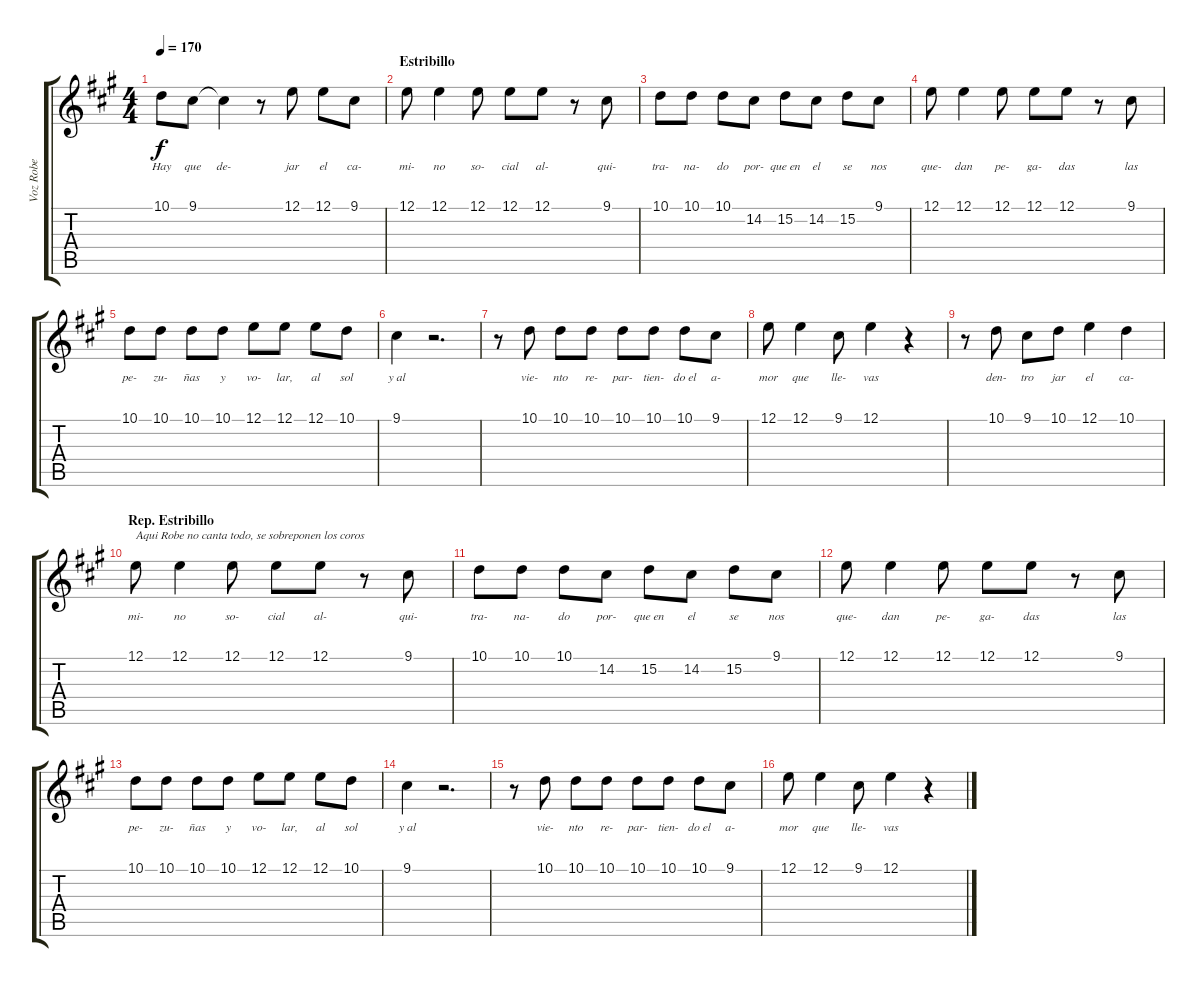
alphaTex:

\track ("Voz Robe" "Voz Robe") {instrument recorder}
\staff {score tabs}
\tuning (E4 B3 G3 D3 A2 E2) {hide}
\ts (4 4)
\tempo 170
\clef g2
\ks a
10.1.8{lyrics (0 "Hay") lyrics (1 "") lyrics (2 "") lyrics (3 "") lyrics (4 "") dy f} 9.1.8{lyrics (0 "que") lyrics (1 "") lyrics (2 "") lyrics (3 "") lyrics (4 "")} 9.1{t}.4{lyrics (0 "de-") lyrics (1 "") lyrics (2 "") lyrics (3 "") lyrics (4 "")} r.8 12.1.8{lyrics (0 "jar") lyrics (1 "") lyrics (2 "") lyrics (3 "") lyrics (4 "")} 12.1.8{lyrics (0 "el") lyrics (1 "") lyrics (2 "") lyrics (3 "") lyrics (4 "")} 9.1.8{lyrics (0 "ca-") lyrics (1 "") lyrics (2 "") lyrics (3 "") lyrics (4 "")} |
\section ("" "Estribillo")
12.1.8{lyrics (0 "mi-") lyrics (1 "") lyrics (2 "") lyrics (3 "") lyrics (4 "")} 12.1.4{lyrics (0 "no") lyrics (1 "") lyrics (2 "") lyrics (3 "") lyrics (4 "")} 12.1.8{lyrics (0 "so-") lyrics (1 "") lyrics (2 "") lyrics (3 "") lyrics (4 "")} 12.1.8{lyrics (0 "cial") lyrics (1 "") lyrics (2 "") lyrics (3 "") lyrics (4 "")} 12.1.8{lyrics (0 "al-") lyrics (1 "") lyrics (2 "") lyrics (3 "") lyrics (4 "")} r.8 9.1.8{lyrics (0 "qui-") lyrics (1 "") lyrics (2 "") lyrics (3 "") lyrics (4 "")} |
10.1.8{lyrics (0 "tra-") lyrics (1 "") lyrics (2 "") lyrics (3 "") lyrics (4 "")} 10.1.8{lyrics (0 "na-") lyrics (1 "") lyrics (2 "") lyrics (3 "") lyrics (4 "")} 10.1.8{lyrics (0 "do") lyrics (1 "") lyrics (2 "") lyrics (3 "") lyrics (4 "")} 14.2.8{lyrics (0 "por-") lyrics (1 "") lyrics (2 "") lyrics (3 "") lyrics (4 "")} 15.2.8{lyrics (0 "que en") lyrics (1 "") lyrics (2 "") lyrics (3 "") lyrics (4 "")} 14.2.8{lyrics (0 "el") lyrics (1 "") lyrics (2 "") lyrics (3 "") lyrics (4 "")} 15.2.8{lyrics (0 "se") lyrics (1 "") lyrics (2 "") lyrics (3 "") lyrics (4 "")} 9.1.8{lyrics (0 "nos") lyrics (1 "") lyrics (2 "") lyrics (3 "") lyrics (4 "")} |
12.1.8{lyrics (0 "que-") lyrics (1 "") lyrics (2 "") lyrics (3 "") lyrics (4 "")} 12.1.4{lyrics (0 "dan") lyrics (1 "") lyrics (2 "") lyrics (3 "") lyrics (4 "")} 12.1.8{lyrics (0 "pe-") lyrics (1 "") lyrics (2 "") lyrics (3 "") lyrics (4 "")} 12.1.8{lyrics (0 "ga-") lyrics (1 "") lyrics (2 "") lyrics (3 "") lyrics (4 "")} 12.1.8{lyrics (0 "das") lyrics (1 "") lyrics (2 "") lyrics (3 "") lyrics (4 "")} r.8 9.1.8{lyrics (0 "las") lyrics (1 "") lyrics (2 "") lyrics (3 "") lyrics (4 "")} |
10.1.8{lyrics (0 "pe-") lyrics (1 "") lyrics (2 "") lyrics (3 "") lyrics (4 "")} 10.1.8{lyrics (0 "zu-") lyrics (1 "") lyrics (2 "") lyrics (3 "") lyrics (4 "")} 10.1.8{lyrics (0 "ñas") lyrics (1 "") lyrics (2 "") lyrics (3 "") lyrics (4 "")} 10.1.8{lyrics (0 "y") lyrics (1 "") lyrics (2 "") lyrics (3 "") lyrics (4 "")} 12.1.8{lyrics (0 "vo-") lyrics (1 "") lyrics (2 "") lyrics (3 "") lyrics (4 "")} 12.1.8{lyrics (0 "lar,") lyrics (1 "") lyrics (2 "") lyrics (3 "") lyrics (4 "")} 12.1.8{lyrics (0 "al") lyrics (1 "") lyrics (2 "") lyrics (3 "") lyrics (4 "")} 10.1.8{lyrics (0 "sol") lyrics (1 "") lyrics (2 "") lyrics (3 "") lyrics (4 "")} |
9.1.4{lyrics (0 "y al") lyrics (1 "") lyrics (2 "") lyrics (3 "") lyrics (4 "")} r.2{d} |
r.8 10.1.8{lyrics (0 "vie-") lyrics (1 "") lyrics (2 "") lyrics (3 "") lyrics (4 "")} 10.1.8{lyrics (0 "nto") lyrics (1 "") lyrics (2 "") lyrics (3 "") lyrics (4 "")} 10.1.8{lyrics (0 "re-") lyrics (1 "") lyrics (2 "") lyrics (3 "") lyrics (4 "")} 10.1.8{lyrics (0 "par-") lyrics (1 "") lyrics (2 "") lyrics (3 "") lyrics (4 "")} 10.1.8{lyrics (0 "tien-") lyrics (1 "") lyrics (2 "") lyrics (3 "") lyrics (4 "")} 10.1.8{lyrics (0 "do el") lyrics (1 "") lyrics (2 "") lyrics (3 "") lyrics (4 "")} 9.1.8{lyrics (0 "a-") lyrics (1 "") lyrics (2 "") lyrics (3 "") lyrics (4 "")} |
12.1.8{lyrics (0 "mor") lyrics (1 "") lyrics (2 "") lyrics (3 "") lyrics (4 "")} 12.1.4{lyrics (0 "que") lyrics (1 "") lyrics (2 "") lyrics (3 "") lyrics (4 "")} 9.1.8{lyrics (0 "lle-") lyrics (1 "") lyrics (2 "") lyrics (3 "") lyrics (4 "")} 12.1.4{lyrics (0 "vas") lyrics (1 "") lyrics (2 "") lyrics (3 "") lyrics (4 "")} r.4 |
r.8 10.1.8{lyrics (0 "den-") lyrics (1 "") lyrics (2 "") lyrics (3 "") lyrics (4 "")} 9.1.8{lyrics (0 "tro") lyrics (1 "") lyrics (2 "") lyrics (3 "") lyrics (4 "")} 10.1.8{lyrics (0 "jar") lyrics (1 "") lyrics (2 "") lyrics (3 "") lyrics (4 "")} 12.1.4{lyrics (0 "el") lyrics (1 "") lyrics (2 "") lyrics (3 "") lyrics (4 "")} 10.1.4{lyrics (0 "ca-") lyrics (1 "") lyrics (2 "") lyrics (3 "") lyrics (4 "")} |
\section ("" "Rep. Estribillo")
12.1.8{txt "Aqui Robe no canta todo, se sobreponen los coros" lyrics (0 "mi-") lyrics (1 "") lyrics (2 "") lyrics (3 "") lyrics (4 "")} 12.1.4{lyrics (0 "no") lyrics (1 "") lyrics (2 "") lyrics (3 "") lyrics (4 "")} 12.1.8{lyrics (0 "so-") lyrics (1 "") lyrics (2 "") lyrics (3 "") lyrics (4 "")} 12.1.8{lyrics (0 "cial") lyrics (1 "") lyrics (2 "") lyrics (3 "") lyrics (4 "")} 12.1.8{lyrics (0 "al-") lyrics (1 "") lyrics (2 "") lyrics (3 "") lyrics (4 "")} r.8 9.1.8{lyrics (0 "qui-") lyrics (1 "") lyrics (2 "") lyrics (3 "") lyrics (4 "")} |
10.1.8{lyrics (0 "tra-") lyrics (1 "") lyrics (2 "") lyrics (3 "") lyrics (4 "")} 10.1.8{lyrics (0 "na-") lyrics (1 "") lyrics (2 "") lyrics (3 "") lyrics (4 "")} 10.1.8{lyrics (0 "do") lyrics (1 "") lyrics (2 "") lyrics (3 "") lyrics (4 "")} 14.2.8{lyrics (0 "por-") lyrics (1 "") lyrics (2 "") lyrics (3 "") lyrics (4 "")} 15.2.8{lyrics (0 "que en") lyrics (1 "") lyrics (2 "") lyrics (3 "") lyrics (4 "")} 14.2.8{lyrics (0 "el") lyrics (1 "") lyrics (2 "") lyrics (3 "") lyrics (4 "")} 15.2.8{lyrics (0 "se") lyrics (1 "") lyrics (2 "") lyrics (3 "") lyrics (4 "")} 9.1.8{lyrics (0 "nos") lyrics (1 "") lyrics (2 "") lyrics (3 "") lyrics (4 "")} |
12.1.8{lyrics (0 "que-") lyrics (1 "") lyrics (2 "") lyrics (3 "") lyrics (4 "")} 12.1.4{lyrics (0 "dan") lyrics (1 "") lyrics (2 "") lyrics (3 "") lyrics (4 "")} 12.1.8{lyrics (0 "pe-") lyrics (1 "") lyrics (2 "") lyrics (3 "") lyrics (4 "")} 12.1.8{lyrics (0 "ga-") lyrics (1 "") lyrics (2 "") lyrics (3 "") lyrics (4 "")} 12.1.8{lyrics (0 "das") lyrics (1 "") lyrics (2 "") lyrics (3 "") lyrics (4 "")} r.8 9.1.8{lyrics (0 "las") lyrics (1 "") lyrics (2 "") lyrics (3 "") lyrics (4 "")} |
10.1.8{lyrics (0 "pe-") lyrics (1 "") lyrics (2 "") lyrics (3 "") lyrics (4 "")} 10.1.8{lyrics (0 "zu-") lyrics (1 "") lyrics (2 "") lyrics (3 "") lyrics (4 "")} 10.1.8{lyrics (0 "ñas") lyrics (1 "") lyrics (2 "") lyrics (3 "") lyrics (4 "")} 10.1.8{lyrics (0 "y") lyrics (1 "") lyrics (2 "") lyrics (3 "") lyrics (4 "")} 12.1.8{lyrics (0 "vo-") lyrics (1 "") lyrics (2 "") lyrics (3 "") lyrics (4 "")} 12.1.8{lyrics (0 "lar,") lyrics (1 "") lyrics (2 "") lyrics (3 "") lyrics (4 "")} 12.1.8{lyrics (0 "al") lyrics (1 "") lyrics (2 "") lyrics (3 "") lyrics (4 "")} 10.1.8{lyrics (0 "sol") lyrics (1 "") lyrics (2 "") lyrics (3 "") lyrics (4 "")} |
9.1.4{lyrics (0 "y al") lyrics (1 "") lyrics (2 "") lyrics (3 "") lyrics (4 "")} r.2{d} |
r.8 10.1.8{lyrics (0 "vie-") lyrics (1 "") lyrics (2 "") lyrics (3 "") lyrics (4 "")} 10.1.8{lyrics (0 "nto") lyrics (1 "") lyrics (2 "") lyrics (3 "") lyrics (4 "")} 10.1.8{lyrics (0 "re-") lyrics (1 "") lyrics (2 "") lyrics (3 "") lyrics (4 "")} 10.1.8{lyrics (0 "par-") lyrics (1 "") lyrics (2 "") lyrics (3 "") lyrics (4 "")} 10.1.8{lyrics (0 "tien-") lyrics (1 "") lyrics (2 "") lyrics (3 "") lyrics (4 "")} 10.1.8{lyrics (0 "do el") lyrics (1 "") lyrics (2 "") lyrics (3 "") lyrics (4 "")} 9.1.8{lyrics (0 "a-") lyrics (1 "") lyrics (2 "") lyrics (3 "") lyrics (4 "")} |
12.1.8{lyrics (0 "mor") lyrics (1 "") lyrics (2 "") lyrics (3 "") lyrics (4 "")} 12.1.4{lyrics (0 "que") lyrics (1 "") lyrics (2 "") lyrics (3 "") lyrics (4 "")} 9.1.8{lyrics (0 "lle-") lyrics (1 "") lyrics (2 "") lyrics (3 "") lyrics (4 "")} 12.1.4{lyrics (0 "vas") lyrics (1 "") lyrics (2 "") lyrics (3 "") lyrics (4 "")} r.4
